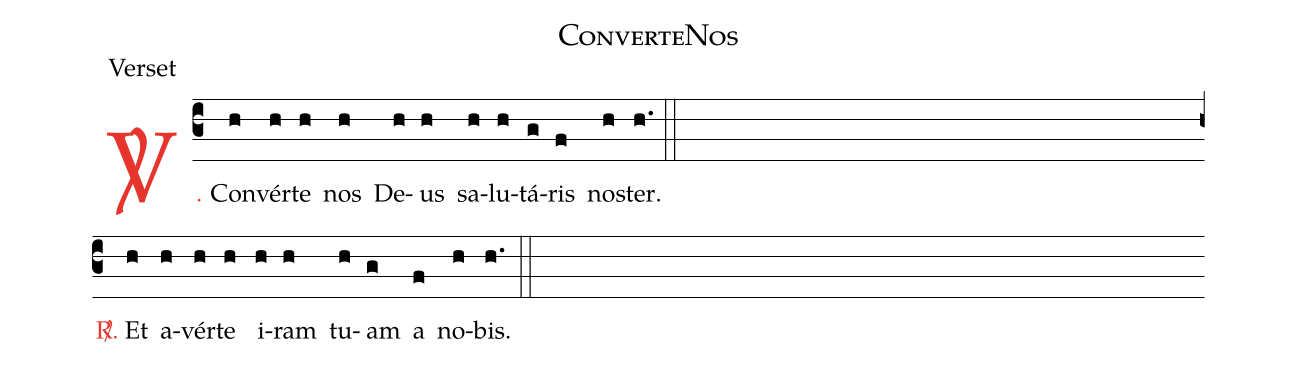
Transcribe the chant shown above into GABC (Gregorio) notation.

name:ConverteNos;
office-part:Verset;
%%
(c3)
<c><sp>V/</sp>.</c> Con(h)vér(h)te(h) nos(h) De(h)us(h) sa(h)lu(h)tá(g)ris(f) no(h)ster.(h.) (::)
(Z)
<c><sp>R/</sp>.</c> Et(h) a(h)vér(h)te(h) i(h)ram(h) tu(h)am(g) a(f) no(h)bis.(h.) (::)
